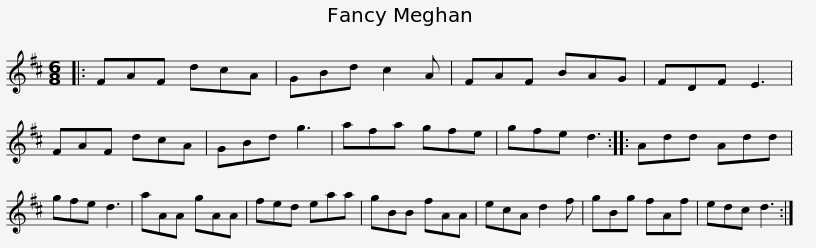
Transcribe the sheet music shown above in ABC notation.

X:1
L:1/8
M:6/8
I:linebreak $
K:D
V:1 treble
V:1
|: FAF dcA | GBd c2 A | FAF BAG | FDF E3 | FAF dcA | %5
 GBd g3 | afa gfe |$ gfe d3 :: Add Add | gfe d3 | %10
 aAA gAA | fed eaa | gBB fAA | ecA d2 f | gBg fAf |$ %15
 edc d3 :| %16
